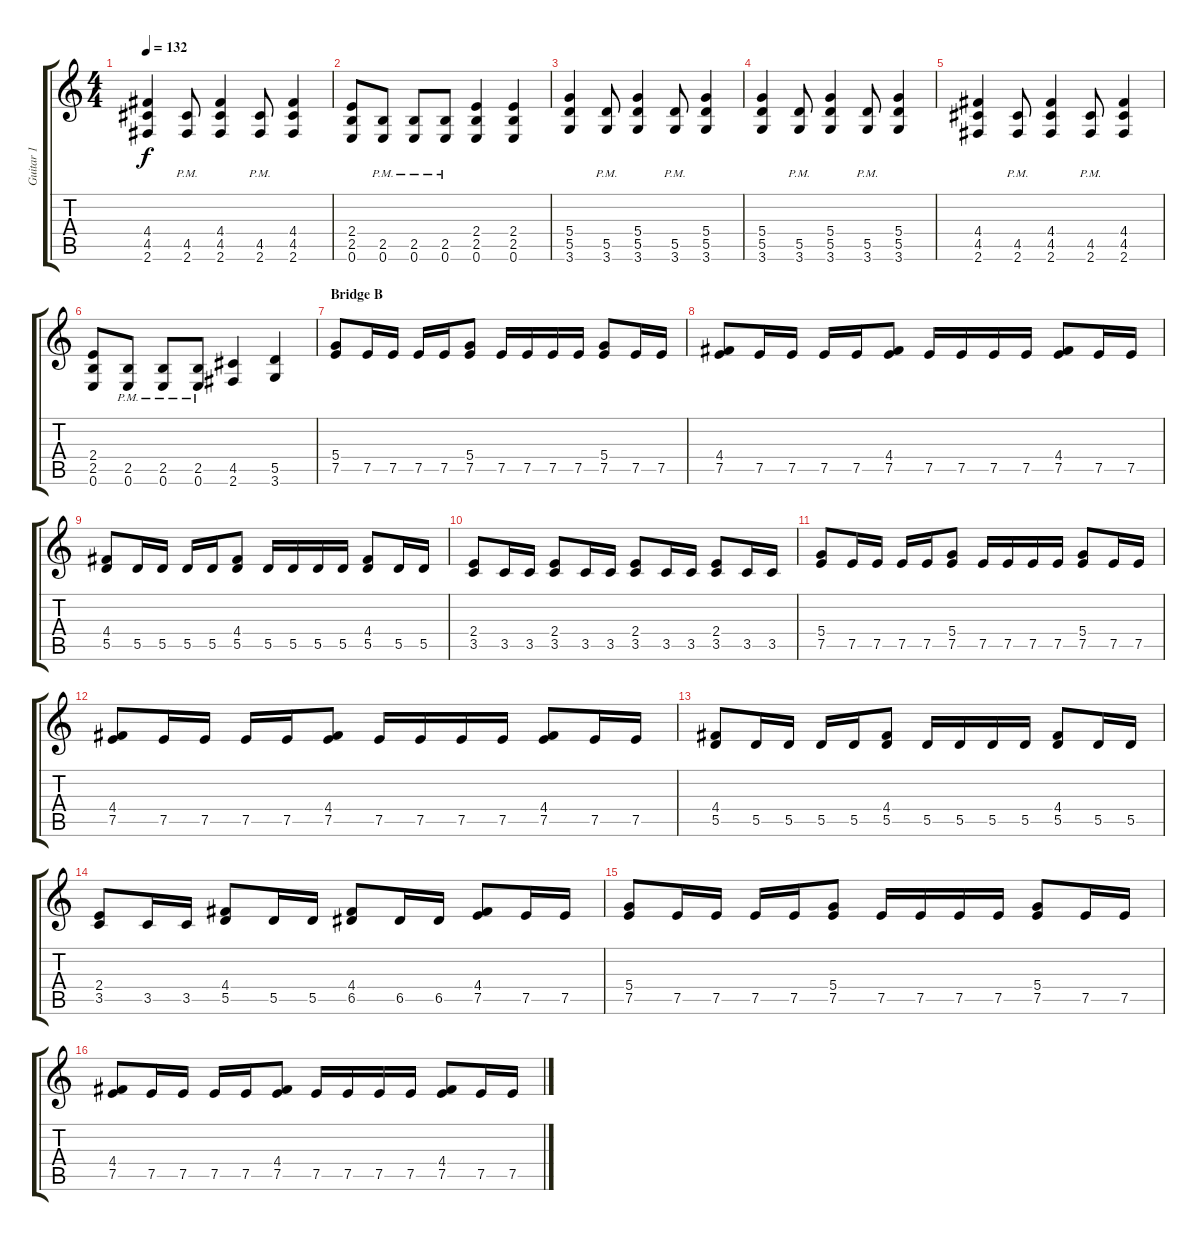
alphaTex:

\track ("Guitar 1" "Guitar 1") {instrument distortionguitar}
\staff {score tabs}
\tuning (E4 B3 G3 D3 A2 E2) {hide}
\ts (4 4)
\tempo 132
\clef g2
\ks c
(4.4 4.5 2.6).4{dy f volume 11} (4.5{pm} 2.6{pm}).8 (4.4 4.5 2.6).4 (4.5{pm} 2.6{pm}).8 (4.4 4.5 2.6).4 |
(2.4 2.5 0.6).8 (2.5{pm} 0.6{pm}).8 (2.5{pm} 0.6{pm}).8 (2.5{pm} 0.6{pm}).8 (2.4 2.5 0.6).4 (2.4 2.5 0.6).4 |
(5.4 5.5 3.6).4{volume 11} (5.5{pm} 3.6{pm}).8 (5.4 5.5 3.6).4 (5.5{pm} 3.6{pm}).8 (5.4 5.5 3.6).4 |
(5.4 5.5 3.6).4{volume 11} (5.5{pm} 3.6{pm}).8 (5.4 5.5 3.6).4 (5.5{pm} 3.6{pm}).8 (5.4 5.5 3.6).4 |
(4.4 4.5 2.6).4{volume 11} (4.5{pm} 2.6{pm}).8 (4.4 4.5 2.6).4 (4.5{pm} 2.6{pm}).8 (4.4 4.5 2.6).4 |
(2.4 2.5 0.6).8 (2.5{pm} 0.6{pm}).8 (2.5{pm} 0.6{pm}).8 (2.5{pm} 0.6{pm}).8 (4.5 2.6).4 (5.5 3.6).4 |
\section ("" "Bridge B")
(5.4 7.5).8{volume 13} 7.5.16 7.5.16 7.5.16 7.5.16 (5.4 7.5).8 7.5.16 7.5.16 7.5.16 7.5.16 (5.4 7.5).8 7.5.16 7.5.16 |
(4.4 7.5).8 7.5.16 7.5.16 7.5.16 7.5.16 (4.4 7.5).8 7.5.16 7.5.16 7.5.16 7.5.16 (4.4 7.5).8 7.5.16 7.5.16 |
(4.4 5.5).8 5.5.16 5.5.16 5.5.16 5.5.16 (4.4 5.5).8 5.5.16 5.5.16 5.5.16 5.5.16 (4.4 5.5).8 5.5.16 5.5.16 |
(2.4 3.5).8 3.5.16 3.5.16 (2.4 3.5).8 3.5.16 3.5.16 (2.4 3.5).8 3.5.16 3.5.16 (2.4 3.5).8 3.5.16 3.5.16 |
(5.4 7.5).8 7.5.16 7.5.16 7.5.16 7.5.16 (5.4 7.5).8 7.5.16 7.5.16 7.5.16 7.5.16 (5.4 7.5).8 7.5.16 7.5.16 |
(4.4 7.5).8 7.5.16 7.5.16 7.5.16 7.5.16 (4.4 7.5).8 7.5.16 7.5.16 7.5.16 7.5.16 (4.4 7.5).8 7.5.16 7.5.16 |
(4.4 5.5).8 5.5.16 5.5.16 5.5.16 5.5.16 (4.4 5.5).8 5.5.16 5.5.16 5.5.16 5.5.16 (4.4 5.5).8 5.5.16 5.5.16 |
(2.4 3.5).8 3.5.16 3.5.16 (4.4 5.5).8 5.5.16 5.5.16 (4.4 6.5).8 6.5.16 6.5.16 (4.4 7.5).8 7.5.16 7.5.16 |
(5.4 7.5).8{volume 13} 7.5.16 7.5.16 7.5.16 7.5.16 (5.4 7.5).8 7.5.16 7.5.16 7.5.16 7.5.16 (5.4 7.5).8 7.5.16 7.5.16 |
(4.4 7.5).8 7.5.16 7.5.16 7.5.16 7.5.16 (4.4 7.5).8 7.5.16 7.5.16 7.5.16 7.5.16 (4.4 7.5).8 7.5.16 7.5.16
